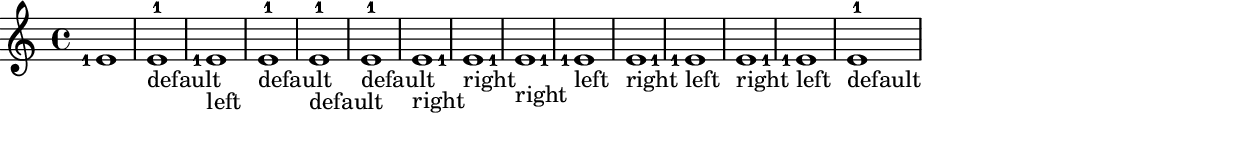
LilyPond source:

%% Generated by lilypond-book.py
%% Options: [exampleindent=10.16\mm,indent=0\mm,line-width=160\mm]
\include "lilypond-book-preamble.ly"


% ****************************************************************
% Start cut-&-pastable-section
% ****************************************************************



\paper {
  indent = 0\mm
  line-width = 160\mm
  % offset the left padding, also add 1mm as lilypond creates cropped
  % images with a little space on the right
  line-width = #(- line-width (* mm  3.000000) (* mm 1))
}

\layout {
  
}





% ****************************************************************
% ly snippet:
% ****************************************************************
\sourcefilename "/home/gub/NewGub/gub/target/linux-x86/src/lilypond-git.sv.gnu.org--lilypond.git-release-unstable/input/regression/unset-once.ly"
\sourcefileline 0
\version "2.19.21"

\header {

  texidoc = "@code{\\once \\unset} should change a context property
value for just one timestep and then return to the previous value."

}
\relative {
  \set fingeringOrientations = #'(left)
  <e'-1>1 |
  \once \unset fingeringOrientations
  <e-1>-"default" |
  <e-1>-"left" |

  \unset fingeringOrientations
  <e-1>-"default" |
  \once\unset fingeringOrientations
  <e-1>-"default" |
  <e-1>-"default" |
  \set Score.fingeringOrientations = #'(right)
  <e-1>-"right"
  \once\unset fingeringOrientations
  <e-1>-"right"
  <e-1>-"right"
  \once\set fingeringOrientations = #'(left)
  <e-1>-"left"
  <e-1>-"right"
  \set fingeringOrientations = #'(left)
  <e-1>-"left"
  \once \unset fingeringOrientations
  <e-1>-"right"
  <e-1>-"left"
  \unset fingeringOrientations
  \set Score.fingeringOrientations = #'(up down)
  <e-1>-"default"
}



% ****************************************************************
% end ly snippet
% ****************************************************************
